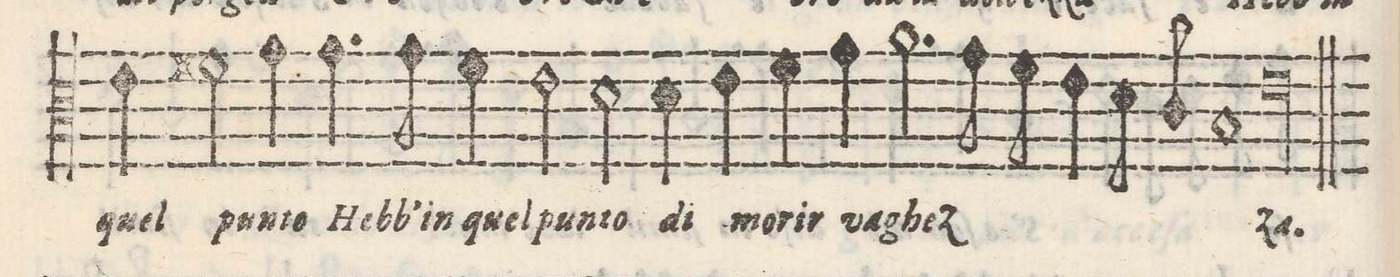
**kern	**text
*I"Alto	*
*clefC3	*
*k[]	*
*M2/1	*
2f\	-za
1r	.
=23-	=23-
1r	.
4r	.
4.e\	Heb-
8e\	-b'in
4e\	quel
=24-	=24-
2f#X\	pun-
4g\	-to
4.g\	Heb-
8g\	-b'in
4f#\	quel
2e\	pun-
=25-	=25-
2d\	-to
4d\	di
4e\	mo-
4fny\	-rir
4g\	va-
2.a\	-ghez-
=26-	=26-
8g\	.
8f\	.
4e\	.
8d\	.
8c/	.
1B	.
=27-	=27-
1%5e	-za.
=28-	=28-
=29-	=29-
1r	.
=-	=-
*-	*-
